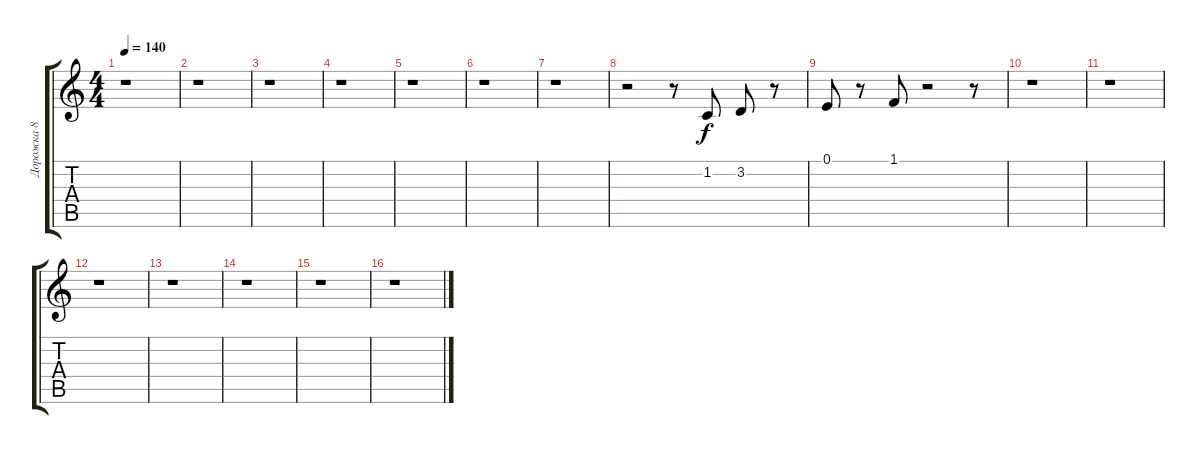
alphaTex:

\track ("Дорожка 8" "Дорожка 8") {instrument vibraphone}
\staff {score tabs}
\tuning (E4 B3 G3 D3 A2 E2) {hide}
\ts (4 4)
\tempo 140
\clef g2
\ks c
r.1{dy f} |
r.1 |
r.1 |
r.1 |
r.1 |
r.1 |
r.1 |
r.2 r.8 1.2.8 3.2.8 r.8 |
0.1.8 r.8 1.1.8 r.2 r.8 |
r.1 |
r.1 |
r.1 |
r.1 |
r.1 |
r.1 |
r.1
